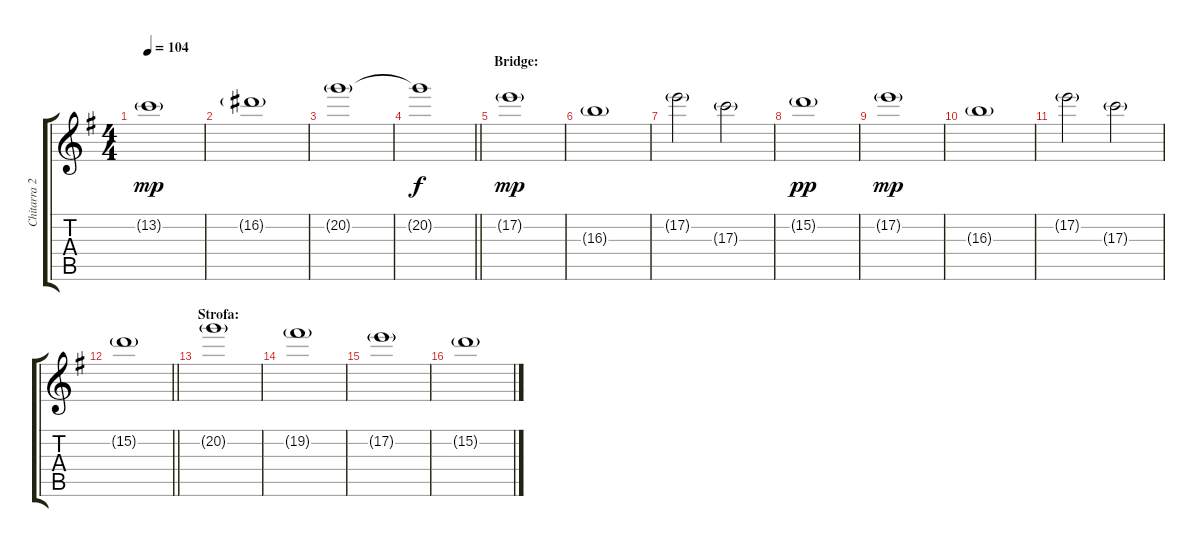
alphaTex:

\track ("Chitarra 2" "Chitarra 2") {instrument overdrivenguitar}
\staff {score tabs}
\tuning (E4 B3 G3 D3 A2 E2) {hide}
\ts (4 4)
\tempo 104
\clef g2
\ks g
13.2{g}.1{dy mp} |
16.2{g}.1 |
20.2{g}.1 |
\barLineRight lightlight
20.2{t}.1{dy f} |
\section ("" "Bridge:")
17.2{g}.1{dy mp} |
16.3{g}.1 |
17.2{g}.2 17.3{g}.2 |
15.2{g}.1{dy pp} |
17.2{g}.1{dy mp} |
16.3{g}.1 |
17.2{g}.2 17.3{g}.2 |
\barLineRight lightlight
15.2{g}.1 |
\section ("" "Strofa:")
20.2{g}.1 |
19.2{g}.1 |
17.2{g}.1 |
15.2{g}.1
